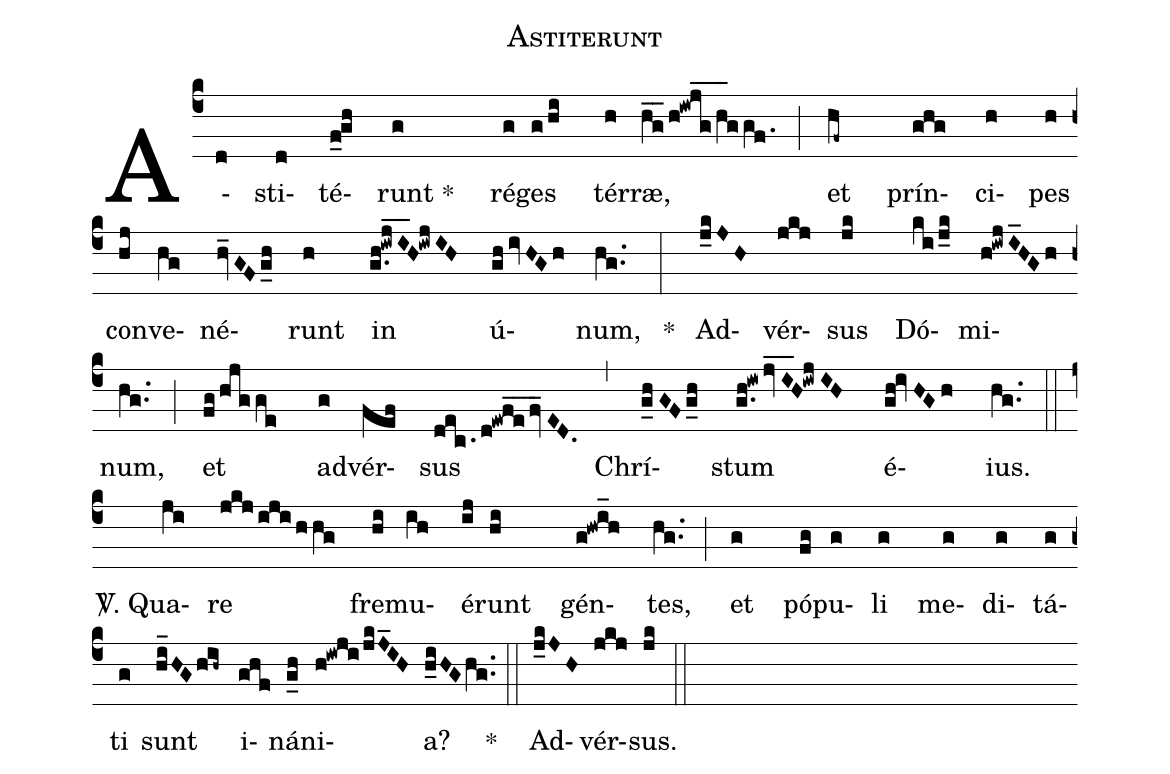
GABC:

name: Astiterunt;
%%
(c4)

A(d)sti(d)té(f_0!gh)runt *(g) ré(g)ges(g/hi) tér(h)ræ,(h_g_/h!iwj_g_/h_ggf.) (;)
et(hf~) prín(ghg)ci(h)pes(hz) con(hj)ve(hg)né(hv_GFg_0h)runt(h) in(g.h!iwj_I_H!iwjIH) ú(ghivHGh)num,(hg..) *(:)
Ad(j_0kJH)vér(jkj)sus(jk) Dó(ki/j_0k)mi(h!iwjI_HGhz)num,(hg..) (;)
et(fg/hjg/ge) ad(g)vér(fef)sus(dec./d!ewf_e_fv_ED.) (,)
Chrí(g_0hGFg_0h)stum(g.h!iwjv_I_H!iwjIH) é(gh!ivHGh)ius.(hg..) (::z)

<sp>V/</sp>.~Qua(ji)re(jkj/iji/hhg) fre(hi)mu(ih)é(ij)runt(hi) gén(g!hwi_h)tes,(hg..) (;)
et(g) pó(fg)pu(g)li(g) me(g)di(g)tá(gz)ti(g) sunt(hi_HGhih~) i(ghf)ná(g_0h)ni(h!iwji/jkJ_IH)a?(h_0iHGhg..) *(::)

Ad(j_0kJH)vér(jkj)sus.(jk) (::)
